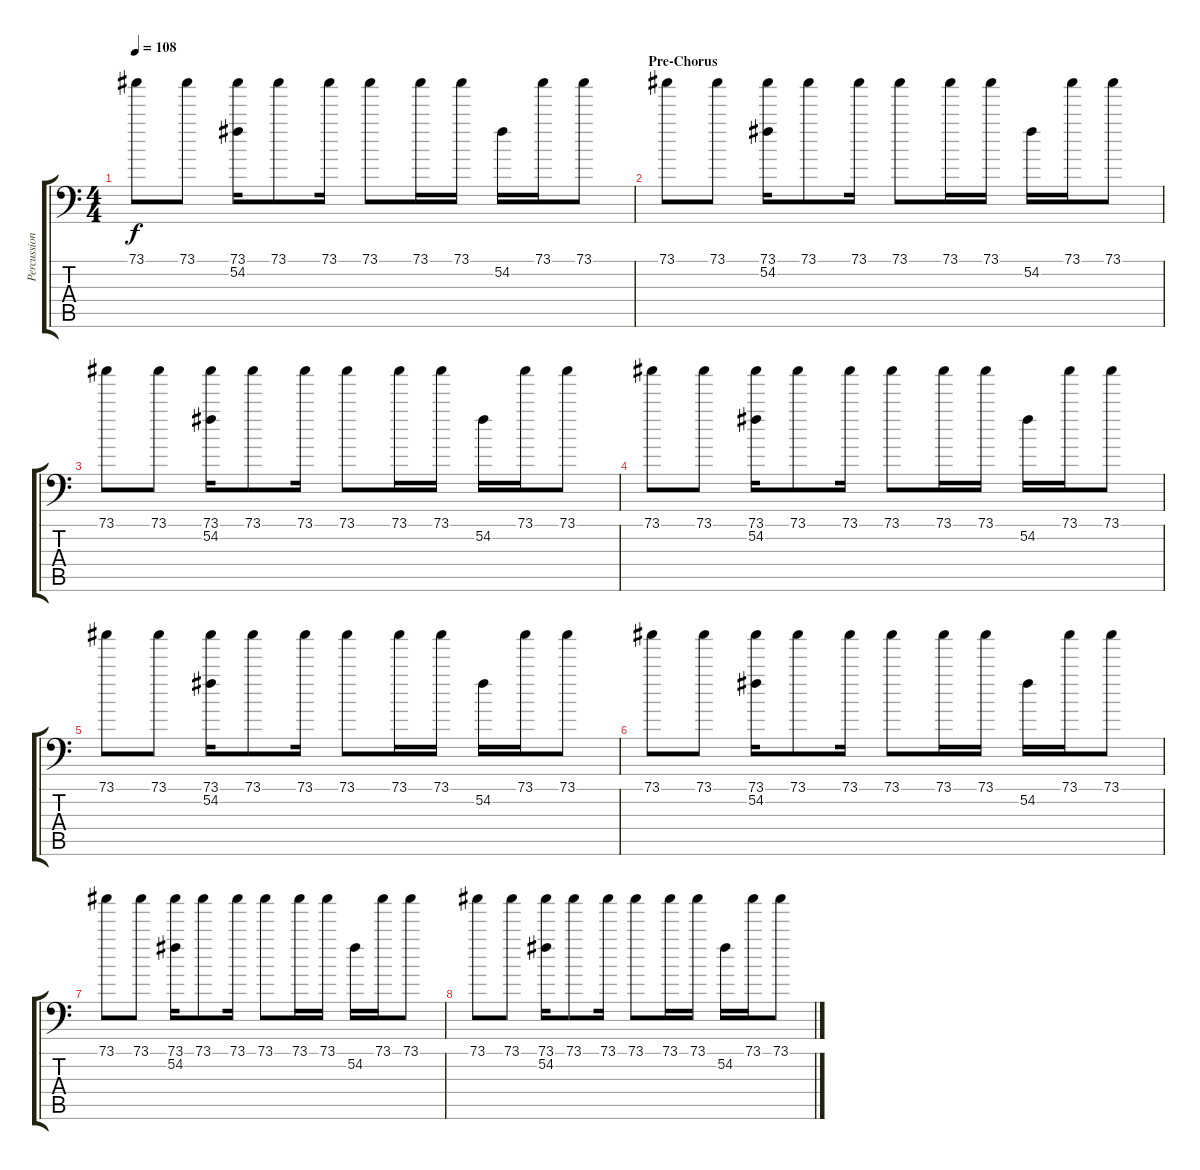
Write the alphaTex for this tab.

\track ("Percussion (Chad Smith)" "Percussion") {instrument acousticgrandpiano}
\staff {score tabs}
\tuning (C-1 C-1 C-1 C-1 C-1 C-1) {hide}
\ts (4 4)
\tempo 108
\clef f4
\ks c
73.1.8{dy f} 73.1.8 (73.1 54.2).16 73.1.8 73.1.16 73.1.8 73.1.16 73.1.16 54.2.16 73.1.16 73.1.8 |
\section ("" "Pre-Chorus")
73.1.8 73.1.8 (73.1 54.2).16 73.1.8 73.1.16 73.1.8 73.1.16 73.1.16 54.2.16 73.1.16 73.1.8 |
73.1.8 73.1.8 (73.1 54.2).16 73.1.8 73.1.16 73.1.8 73.1.16 73.1.16 54.2.16 73.1.16 73.1.8 |
73.1.8 73.1.8 (73.1 54.2).16 73.1.8 73.1.16 73.1.8 73.1.16 73.1.16 54.2.16 73.1.16 73.1.8 |
73.1.8 73.1.8 (73.1 54.2).16 73.1.8 73.1.16 73.1.8 73.1.16 73.1.16 54.2.16 73.1.16 73.1.8 |
73.1.8 73.1.8 (73.1 54.2).16 73.1.8 73.1.16 73.1.8 73.1.16 73.1.16 54.2.16 73.1.16 73.1.8 |
73.1.8 73.1.8 (73.1 54.2).16 73.1.8 73.1.16 73.1.8 73.1.16 73.1.16 54.2.16 73.1.16 73.1.8 |
73.1.8 73.1.8 (73.1 54.2).16 73.1.8 73.1.16 73.1.8 73.1.16 73.1.16 54.2.16 73.1.16 73.1.8
